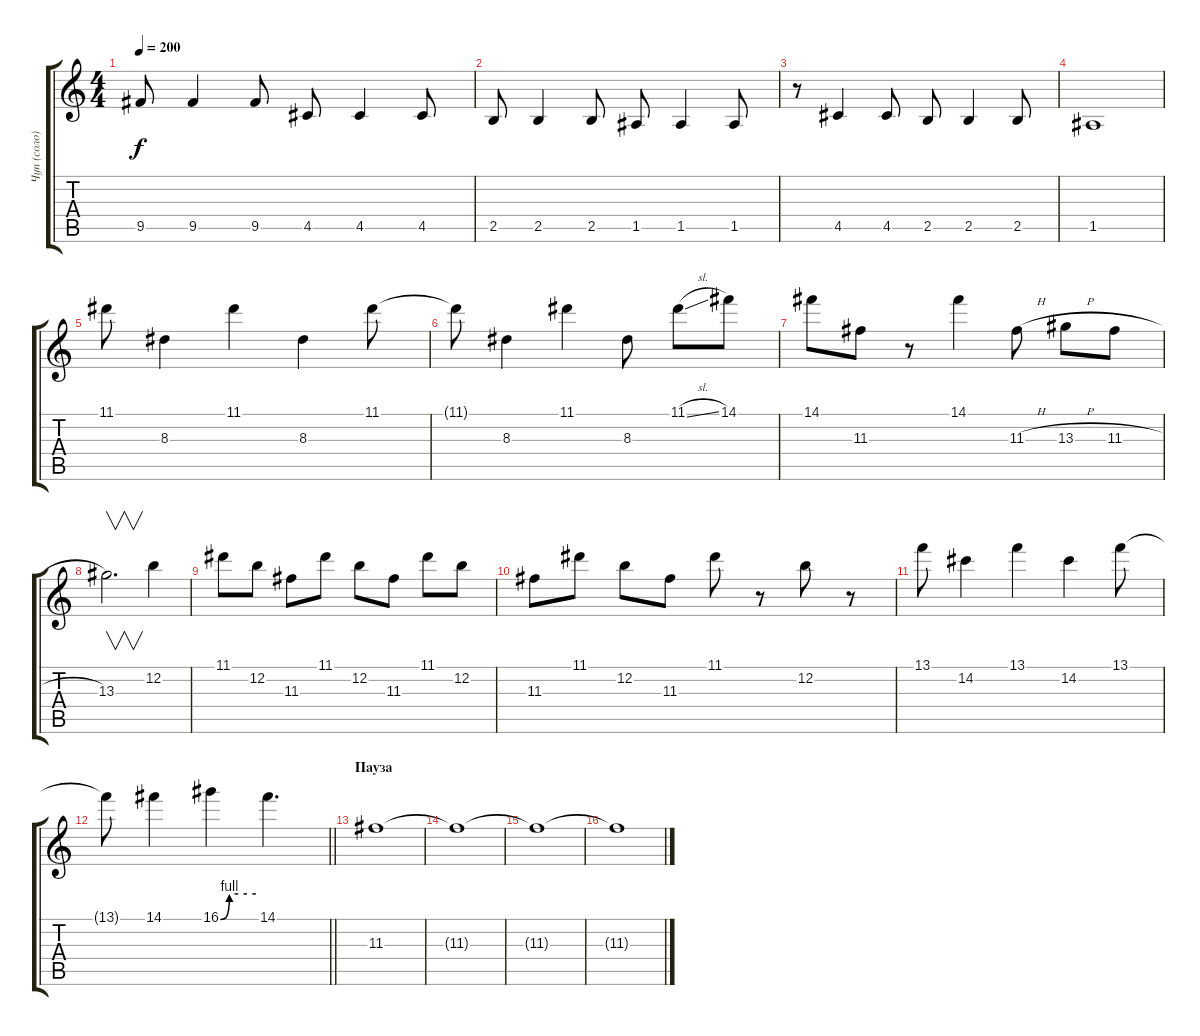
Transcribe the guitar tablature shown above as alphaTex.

\track ("Чуп (соло)" "Чуп (соло)") {instrument overdrivenguitar}
\staff {score tabs}
\tuning (E4 B3 G3 D3 A2 E2) {hide}
\ts (4 4)
\tempo 200
\clef g2
\ks c
9.5.8{dy f} 9.5.4 9.5.8 4.5.8 4.5.4 4.5.8 |
2.5.8 2.5.4 2.5.8 1.5.8 1.5.4 1.5.8 |
r.8 4.5.4 4.5.8 2.5.8 2.5.4 2.5.8 |
1.5.1 |
11.1.8 8.3.4 11.1.4 8.3.4 11.1.8 |
11.1{t}.8 8.3.4 11.1.4 8.3.8 11.1{sl}.8 14.1.8 |
14.1.8 11.3.8 r.8 14.1.4 11.3{h}.8 13.3{h}.8 11.3{h}.8 |
13.3.2{v d} 12.2.4 |
11.1.8 12.2.8 11.3.8 11.1.8 12.2.8 11.3.8 11.1.8 12.2.8 |
11.3.8 11.1.8 12.2.8 11.3.8 11.1.8 r.8 12.2.8 r.8 |
13.1.8 14.2.4 13.1.4 14.2.4 13.1.8 |
\barLineRight lightlight
13.1{t}.8 14.1.4 16.1{be (custom 0 0 15 4 30 4 45 4 60 4)}.4 14.1.4{d} |
\section ("" "Пауза")
11.3.1 |
11.3{t}.1 |
11.3{t}.1 |
11.3{t}.1
